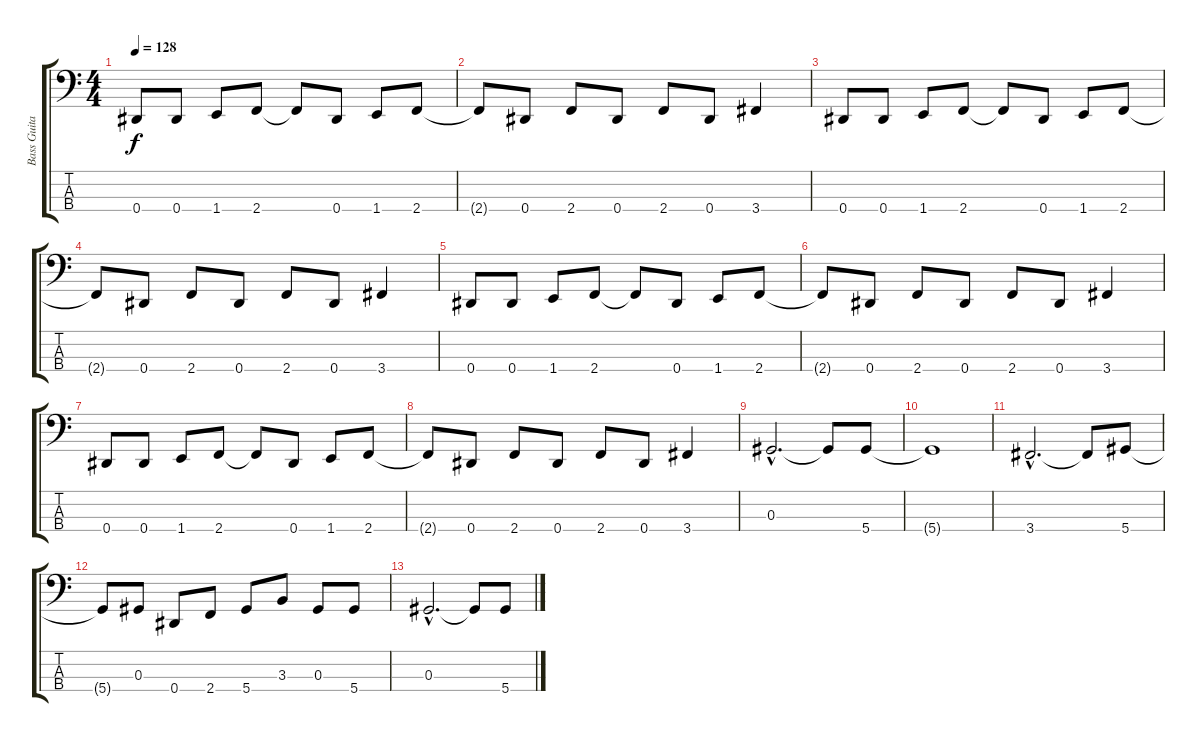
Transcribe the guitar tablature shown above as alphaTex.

\track ("Bass Guitar" "Bass Guita") {instrument electricbasspick}
\staff {score tabs}
\tuning (Gb2 Db2 Ab1 Eb1) {hide}
\ts (4 4)
\tempo 128
\clef f4
\ks c
0.4.8{dy f} 0.4.8 1.4.8 2.4.8 2.4{t}.8 0.4.8 1.4.8 2.4.8 |
2.4{t}.8 0.4.8 2.4.8 0.4.8 2.4.8 0.4.8 3.4.4 |
0.4.8 0.4.8 1.4.8 2.4.8 2.4{t}.8 0.4.8 1.4.8 2.4.8 |
2.4{t}.8 0.4.8 2.4.8 0.4.8 2.4.8 0.4.8 3.4.4 |
0.4.8 0.4.8 1.4.8 2.4.8 2.4{t}.8 0.4.8 1.4.8 2.4.8 |
2.4{t}.8 0.4.8 2.4.8 0.4.8 2.4.8 0.4.8 3.4.4 |
0.4.8 0.4.8 1.4.8 2.4.8 2.4{t}.8 0.4.8 1.4.8 2.4.8 |
2.4{t}.8 0.4.8 2.4.8 0.4.8 2.4.8 0.4.8 3.4.4 |
0.3{hac}.2{d} 0.3{t}.8 5.4.8 |
5.4{t}.1 |
3.4{hac}.2{d} 3.4{t}.8 5.4.8 |
5.4{t}.8 0.3.8 0.4.8 2.4.8 5.4.8 3.3.8 0.3.8 5.4.8 |
0.3{hac}.2{d} 0.3{t}.8 5.4.8
